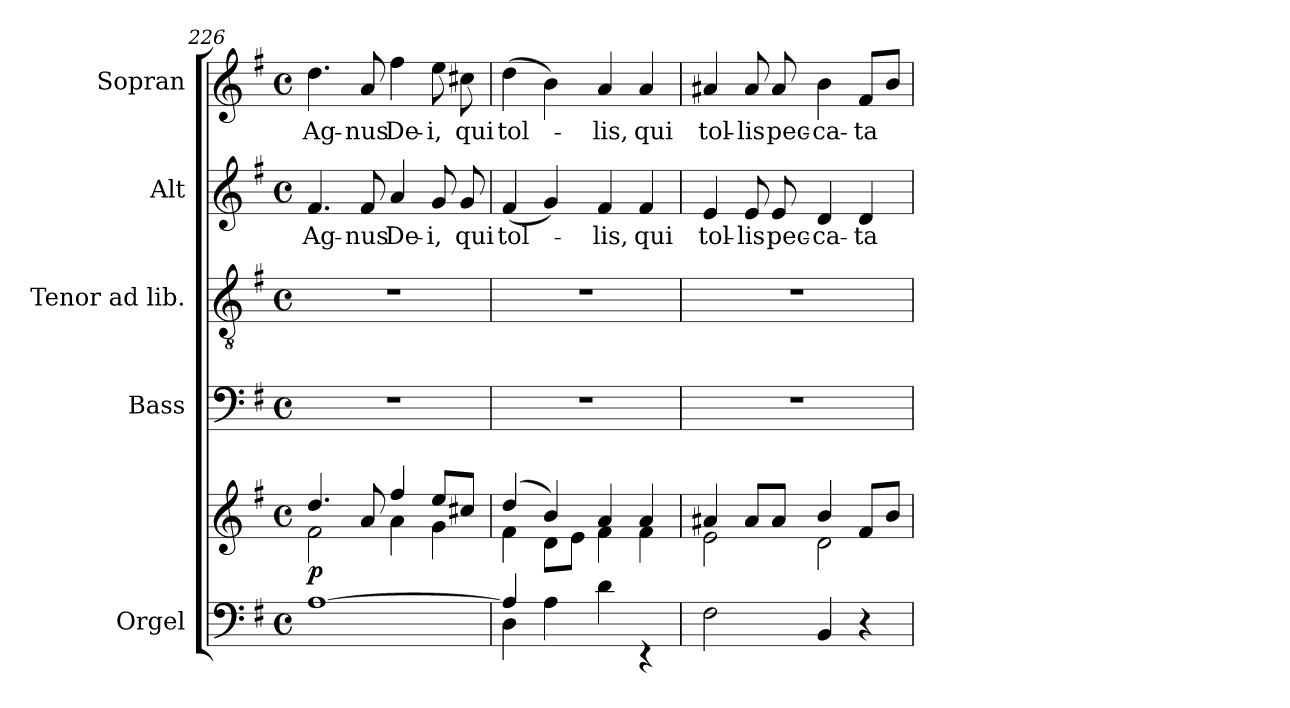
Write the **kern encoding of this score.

**kern	**kern	**dynam	**kern	**kern	**kern	**text	**kern	**text
*part5	*part5	*part5	*part4	*part3	*part2	*part2	*part1	*part1
*staff6	*staff5	*staff5/6	*staff4	*staff3	*staff2	*staff2	*staff1	*staff1
*I"Orgel	*	*	*I"Bass	*I"Tenor ad lib.	*I"Alt	*	*I"Sopran	*
*I'Org.	*	*	*I'B.	*I'T.	*I'A.	*	*I'S.	*
*clefF4	*clefG2	*	*clefF4	*clefGv2	*clefG2	*	*clefG2	*
*k[f#]	*k[f#]	*	*k[f#]	*k[f#]	*k[f#]	*	*k[f#]	*
*G:	*G:	*	*G:	*G:	*G:	*	*G:	*
*M4/4	*M4/4	*	*M4/4	*M4/4	*M4/4	*	*M4/4	*
*met(c)	*met(c)	*	*met(c)	*met(c)	*met(c)	*	*met(c)	*
=226	=226	=226	=226	=226	=226	=226	=226	=226
*	*^	*	*	*	*	*	*	*
!	!	!	!LO:DY:b	!	!	!	!LO:LY:b	!	!LO:LY:b
[1A	4.dd/	2f#\	p	1r	1r	4.f#/	Ag-	4.dd\	Ag-
!	!	!	!	!	!	!	!LO:LY:b	!	!LO:LY:b
.	8a/	.	.	.	.	8f#/	-nus	8a/	-nus
!	!	!	!	!	!	!	!LO:LY:b	!	!LO:LY:b
.	4ff#/	4a\	.	.	.	4a/	De-	4ff#\	De-
!	!	!	!	!	!	!	!LO:LY:b	!	!LO:LY:b
.	8ee/L	4g\	.	.	.	8g/	-i,	8ee\	-i,
!	!	!	!	!	!	!	!LO:LY:b	!	!LO:LY:b
.	8cc#X/J	.	.	.	.	8g/	qui	8cc#X\	qui
!!LO:LB:g=z
=227	=227	=227	=227	=227	=227	=227	=227	=227	=227
*^	*	*	*	*	*	*	*	*	*
!	!	!	!	!	!	!	!	!LO:LY:b	!	!LO:LY:b
4A/]	4D\	(4dd/	4f#\	.	1r	1r	(<4f#/	tol-	(>4dd\	tol-
4ryy	4A\	4b/)	8d\L	.	.	.	4g/)	.	4b\)	.
.	.	.	8e\J	.	.	.	.	.	.	.
!	!	!	!	!	!	!	!	!LO:LY:b	!	!LO:LY:b
2ryy	4d\	4a/	4f#\	.	.	.	4f#/	-lis,	4a/	-lis,
!	!	!	!	!	!	!	!	!LO:LY:b	!	!LO:LY:b
.	4rEE	4a/	4f#\	.	.	.	4f#/	qui	4a/	qui
=228	=228	=228	=228	=228	=228	=228	=228	=228	=228	=228
!	!	!	!	!	!	!	!	!LO:LY:b	!	!LO:LY:b
*v	*v	*	*	*	*	*	*	*	*	*
2F#\	4a#X/	2e\	.	1r	1r	4e/	tol-	4a#X/	tol-
!	!	!	!	!	!	!	!LO:LY:b	!	!LO:LY:b
.	8a#/L	.	.	.	.	8e/	-lis	8a#/	-lis
!	!	!	!	!	!	!	!LO:LY:b	!	!LO:LY:b
.	8a#/J	.	.	.	.	8e/	pec-	8a#/	pec-
!	!	!	!	!	!	!	!LO:LY:b	!	!LO:LY:b
4BB/	4b/	2d\	.	.	.	4d/	-ca-	4b\	-ca-
!	!	!	!	!	!	!	!LO:LY:b	!	!LO:LY:b
4r	8f#/L	.	.	.	.	4d/	-ta	8f#/L	-ta
.	8b/J	.	.	.	.	.	.	8b/J	.
*	*v	*v	*	*	*	*	*	*	*
=	=	=	=	=	=	=	=	=
*-	*-	*-	*-	*-	*-	*-	*-	*-
